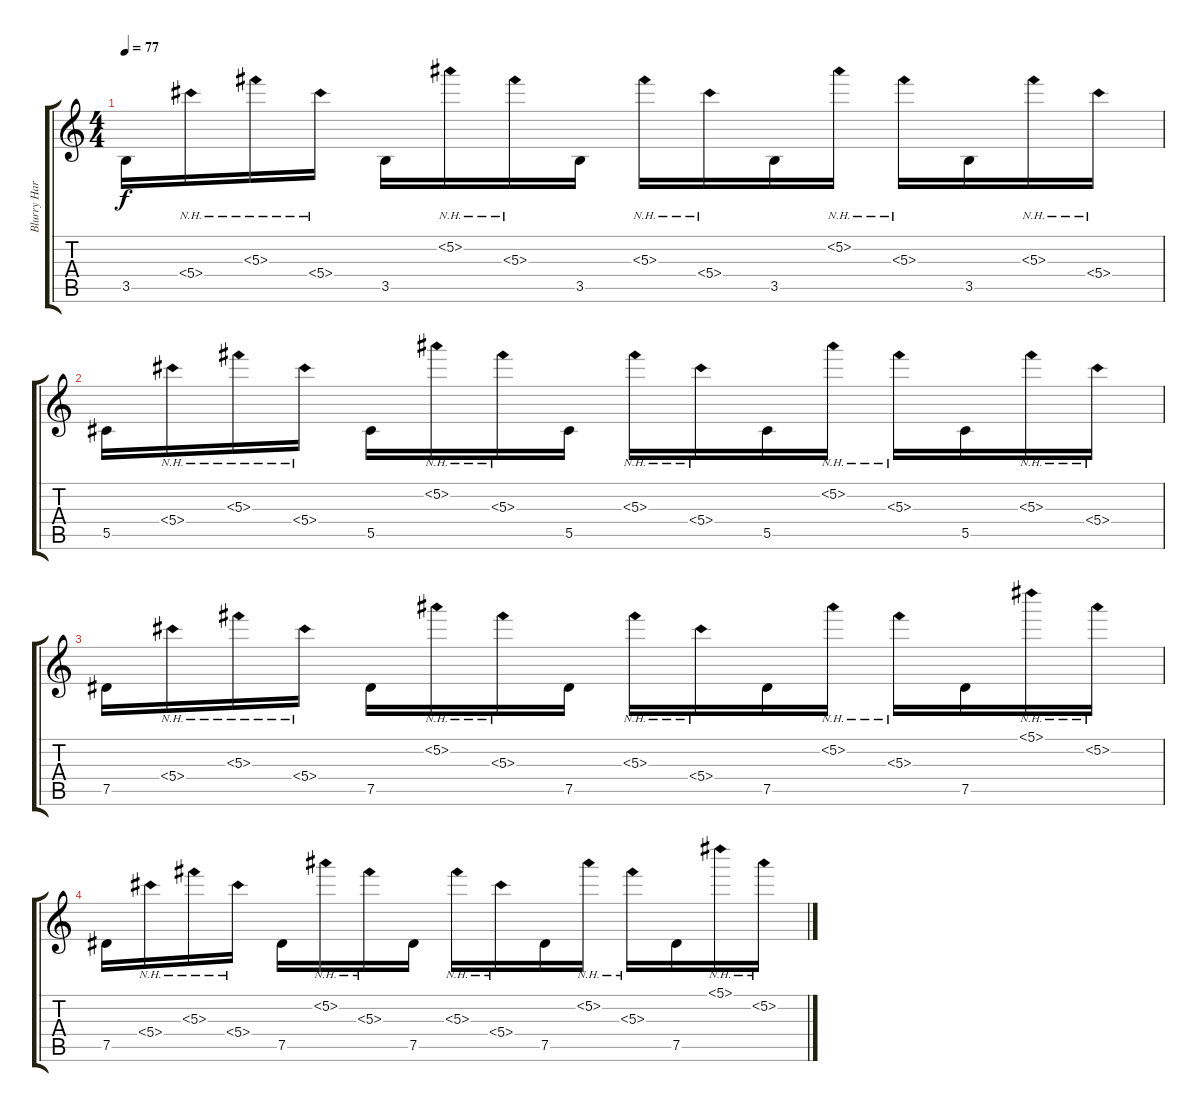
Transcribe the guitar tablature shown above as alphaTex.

\track ("Blurry Harmonics (corrected)" "Blurry Har") {instrument acousticguitarnylon}
\staff {score tabs}
\tuning (Eb4 Bb3 Gb3 Db3 Ab2 Eb2) {hide}
\ts (4 4)
\tempo 77
\clef g2
\ks c
3.5.16{dy f instrument acousticguitarnylon} 5.4{nh}.16 5.3{nh}.16 5.4{nh}.16 3.5.16 5.2{nh}.16 5.3{nh}.16 3.5.16 5.3{nh}.16 5.4{nh}.16 3.5.16 5.2{nh}.16 5.3{nh}.16 3.5.16 5.3{nh}.16 5.4{nh}.16 |
5.5.16 5.4{nh}.16 5.3{nh}.16 5.4{nh}.16 5.5.16 5.2{nh}.16 5.3{nh}.16 5.5.16 5.3{nh}.16 5.4{nh}.16 5.5.16 5.2{nh}.16 5.3{nh}.16 5.5.16 5.3{nh}.16 5.4{nh}.16 |
7.5.16 5.4{nh}.16 5.3{nh}.16 5.4{nh}.16 7.5.16 5.2{nh}.16 5.3{nh}.16 7.5.16 5.3{nh}.16 5.4{nh}.16 7.5.16 5.2{nh}.16 5.3{nh}.16 7.5.16 5.1{nh}.16 5.2{nh}.16 |
7.5.16 5.4{nh}.16 5.3{nh}.16 5.4{nh}.16 7.5.16 5.2{nh}.16 5.3{nh}.16 7.5.16 5.3{nh}.16 5.4{nh}.16 7.5.16 5.2{nh}.16 5.3{nh}.16 7.5.16 5.1{nh}.16 5.2{nh}.16
